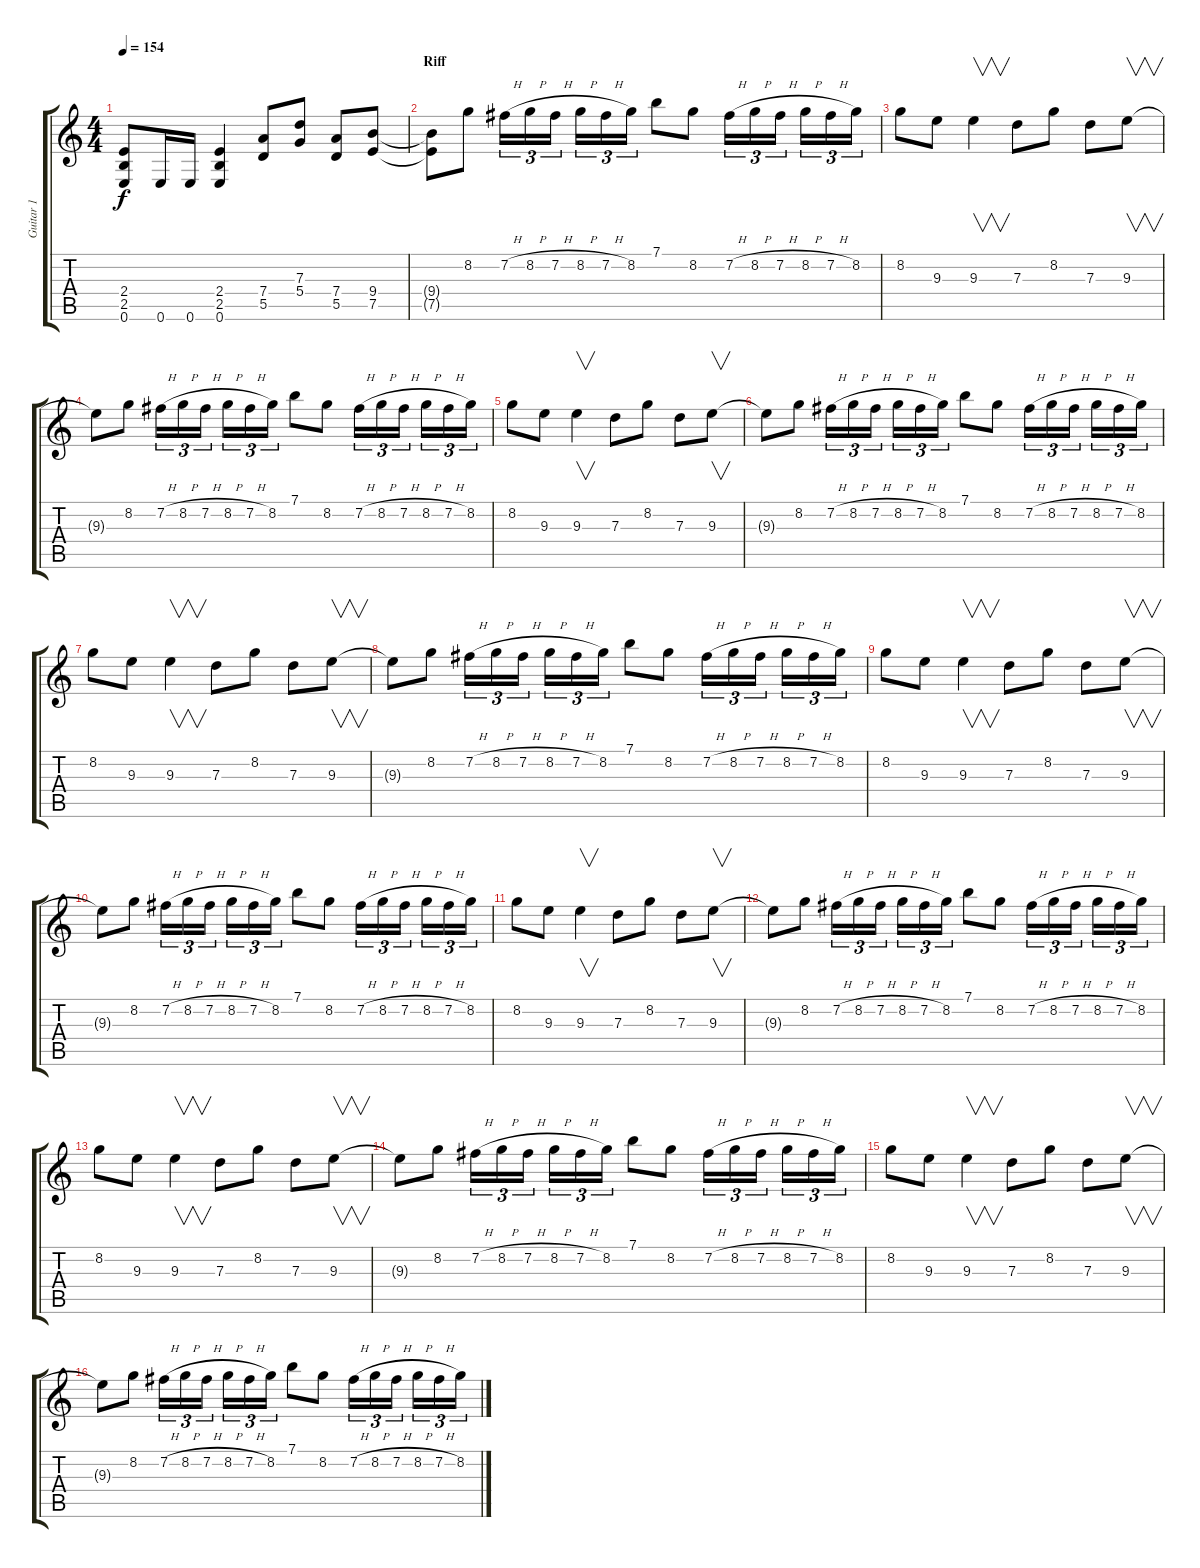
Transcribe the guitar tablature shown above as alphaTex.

\track ("Guitar 1" "Guitar 1") {instrument distortionguitar}
\staff {score tabs}
\tuning (E4 B3 G3 D3 A2 E2) {hide}
\ts (4 4)
\tempo 154
\clef g2
\ks c
(2.4 2.5 0.6).8{dy f} 0.6.16 0.6.16 (2.4 2.5 0.6).4 (7.4 5.5).8 (7.3 5.4).8 (7.4 5.5).8 (9.4 7.5).8 |
\section ("" "Riff")
(9.4{t} 7.5{t}).8 8.2.8 7.2{h}.16{tu (3 2)} 8.2{h}.16{tu (3 2)} 7.2{h}.16{tu (3 2)} 8.2{h}.16{tu (3 2)} 7.2{h}.16{tu (3 2)} 8.2.16{tu (3 2)} 7.1.8 8.2.8 7.2{h}.16{tu (3 2)} 8.2{h}.16{tu (3 2)} 7.2{h}.16{tu (3 2)} 8.2{h}.16{tu (3 2)} 7.2{h}.16{tu (3 2)} 8.2.16{tu (3 2)} |
8.2.8 9.3.8 9.3.4{v} 7.3.8 8.2.8 7.3.8 9.3.8{v} |
9.3{t}.8 8.2.8 7.2{h}.16{tu (3 2)} 8.2{h}.16{tu (3 2)} 7.2{h}.16{tu (3 2)} 8.2{h}.16{tu (3 2)} 7.2{h}.16{tu (3 2)} 8.2.16{tu (3 2)} 7.1.8 8.2.8 7.2{h}.16{tu (3 2)} 8.2{h}.16{tu (3 2)} 7.2{h}.16{tu (3 2)} 8.2{h}.16{tu (3 2)} 7.2{h}.16{tu (3 2)} 8.2.16{tu (3 2)} |
8.2.8 9.3.8 9.3.4{v} 7.3.8 8.2.8 7.3.8 9.3.8{v} |
9.3{t}.8 8.2.8 7.2{h}.16{tu (3 2)} 8.2{h}.16{tu (3 2)} 7.2{h}.16{tu (3 2)} 8.2{h}.16{tu (3 2)} 7.2{h}.16{tu (3 2)} 8.2.16{tu (3 2)} 7.1.8 8.2.8 7.2{h}.16{tu (3 2)} 8.2{h}.16{tu (3 2)} 7.2{h}.16{tu (3 2)} 8.2{h}.16{tu (3 2)} 7.2{h}.16{tu (3 2)} 8.2.16{tu (3 2)} |
8.2.8 9.3.8 9.3.4{v} 7.3.8 8.2.8 7.3.8 9.3.8{v} |
9.3{t}.8 8.2.8 7.2{h}.16{tu (3 2)} 8.2{h}.16{tu (3 2)} 7.2{h}.16{tu (3 2)} 8.2{h}.16{tu (3 2)} 7.2{h}.16{tu (3 2)} 8.2.16{tu (3 2)} 7.1.8 8.2.8 7.2{h}.16{tu (3 2)} 8.2{h}.16{tu (3 2)} 7.2{h}.16{tu (3 2)} 8.2{h}.16{tu (3 2)} 7.2{h}.16{tu (3 2)} 8.2.16{tu (3 2)} |
8.2.8 9.3.8 9.3.4{v} 7.3.8 8.2.8 7.3.8 9.3.8{v} |
9.3{t}.8 8.2.8 7.2{h}.16{tu (3 2)} 8.2{h}.16{tu (3 2)} 7.2{h}.16{tu (3 2)} 8.2{h}.16{tu (3 2)} 7.2{h}.16{tu (3 2)} 8.2.16{tu (3 2)} 7.1.8 8.2.8 7.2{h}.16{tu (3 2)} 8.2{h}.16{tu (3 2)} 7.2{h}.16{tu (3 2)} 8.2{h}.16{tu (3 2)} 7.2{h}.16{tu (3 2)} 8.2.16{tu (3 2)} |
8.2.8 9.3.8 9.3.4{v} 7.3.8 8.2.8 7.3.8 9.3.8{v} |
9.3{t}.8 8.2.8 7.2{h}.16{tu (3 2)} 8.2{h}.16{tu (3 2)} 7.2{h}.16{tu (3 2)} 8.2{h}.16{tu (3 2)} 7.2{h}.16{tu (3 2)} 8.2.16{tu (3 2)} 7.1.8 8.2.8 7.2{h}.16{tu (3 2)} 8.2{h}.16{tu (3 2)} 7.2{h}.16{tu (3 2)} 8.2{h}.16{tu (3 2)} 7.2{h}.16{tu (3 2)} 8.2.16{tu (3 2)} |
8.2.8 9.3.8 9.3.4{v} 7.3.8 8.2.8 7.3.8 9.3.8{v} |
9.3{t}.8 8.2.8 7.2{h}.16{tu (3 2)} 8.2{h}.16{tu (3 2)} 7.2{h}.16{tu (3 2)} 8.2{h}.16{tu (3 2)} 7.2{h}.16{tu (3 2)} 8.2.16{tu (3 2)} 7.1.8 8.2.8 7.2{h}.16{tu (3 2)} 8.2{h}.16{tu (3 2)} 7.2{h}.16{tu (3 2)} 8.2{h}.16{tu (3 2)} 7.2{h}.16{tu (3 2)} 8.2.16{tu (3 2)} |
8.2.8 9.3.8 9.3.4{v} 7.3.8 8.2.8 7.3.8 9.3.8{v} |
9.3{t}.8 8.2.8 7.2{h}.16{tu (3 2)} 8.2{h}.16{tu (3 2)} 7.2{h}.16{tu (3 2)} 8.2{h}.16{tu (3 2)} 7.2{h}.16{tu (3 2)} 8.2.16{tu (3 2)} 7.1.8 8.2.8 7.2{h}.16{tu (3 2)} 8.2{h}.16{tu (3 2)} 7.2{h}.16{tu (3 2)} 8.2{h}.16{tu (3 2)} 7.2{h}.16{tu (3 2)} 8.2.16{tu (3 2)}
